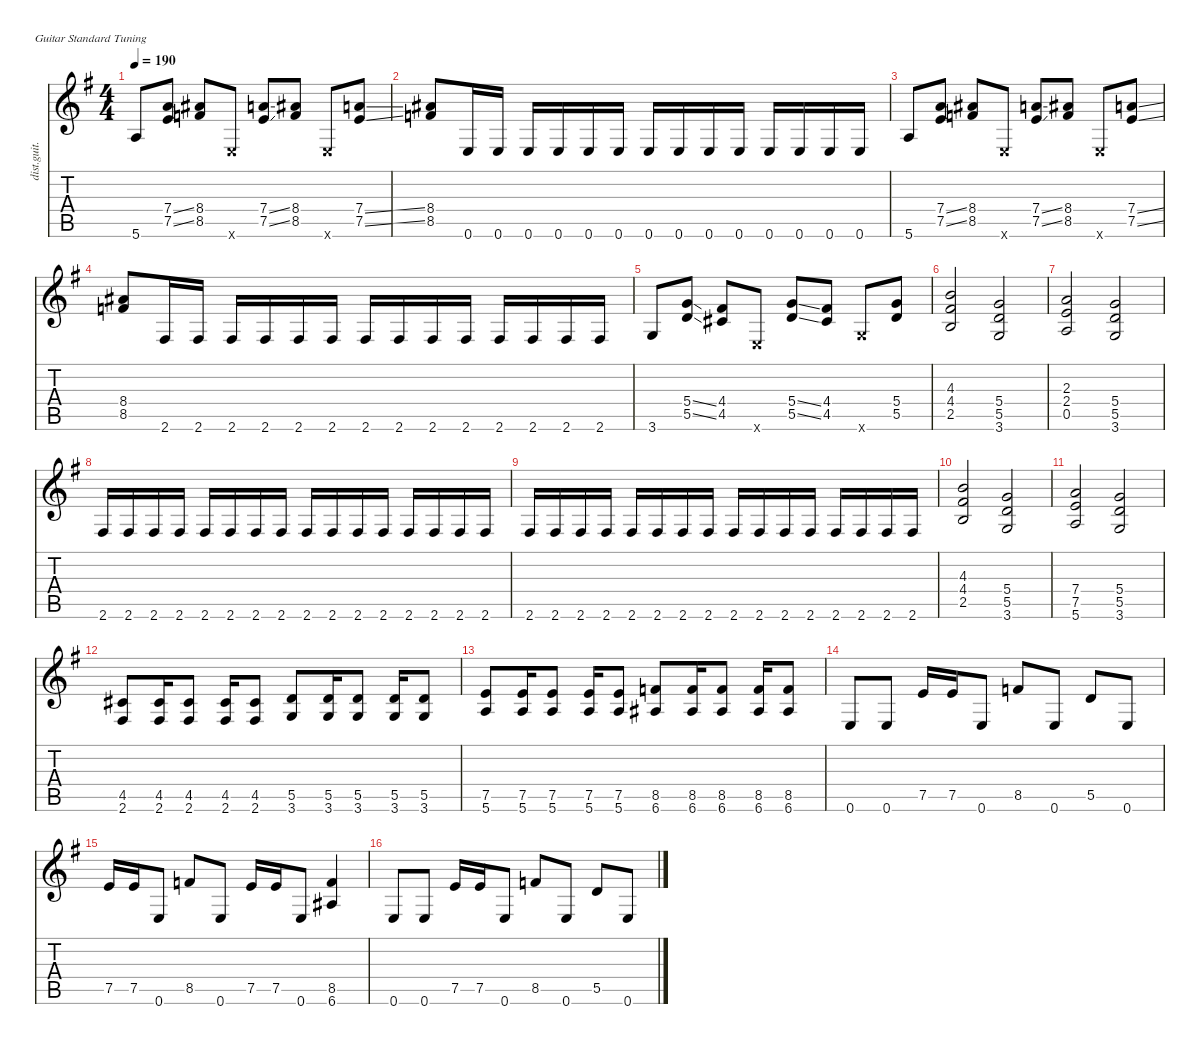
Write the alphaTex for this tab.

\defaultSystemsLayout 4
\hideDynamics
\bracketExtendMode nobrackets
\otherSystemsTrackNameOrientation horizontal
\track ("Guitar 1" "dist.guit.") {instrument distortionguitar}
\staff {score tabs}
\tuning (E4 B3 G3 D3 A2 E2)
\ts (4 4)
\tempo 190
\clef g2
\ks eminor
5.6{acc forcenatural}.8{dy f beam Up} (7.4{ss acc forcenatural} 7.5{ss acc forcenatural}).8{beam Up} (8.4{acc #} 8.5{acc forcenatural}).8{beam Up} 0.6{x acc forcenatural}.8{beam Up} (7.4{ss acc forcenatural} 7.5{ss acc forcenatural}).8{beam Up} (8.4{acc #} 8.5{acc forcenatural}).8{beam Up} 0.6{x acc forcenatural}.8{beam Up} (7.4{ss acc forcenatural} 7.5{ss acc forcenatural}).8{beam Up} |
(8.4{acc #} 8.5{acc forcenatural}).8{beam Up} 0.6{acc forcenatural}.16{beam Up} 0.6{acc forcenatural}.16{beam Up} 0.6{acc forcenatural}.16{beam Up} 0.6{acc forcenatural}.16{beam Up} 0.6{acc forcenatural}.16{beam Up} 0.6{acc forcenatural}.16{beam Up} 0.6{acc forcenatural}.16{beam Up} 0.6{acc forcenatural}.16{beam Up} 0.6{acc forcenatural}.16{beam Up} 0.6{acc forcenatural}.16{beam Up} 0.6{acc forcenatural}.16{beam Up} 0.6{acc forcenatural}.16{beam Up} 0.6{acc forcenatural}.16{beam Up} 0.6{acc forcenatural}.16{beam Up} |
5.6{acc forcenatural}.8{beam Up} (7.4{ss acc forcenatural} 7.5{ss acc forcenatural}).8{beam Up} (8.4{acc #} 8.5{acc forcenatural}).8{beam Up} 0.6{x acc forcenatural}.8{beam Up} (7.4{ss acc forcenatural} 7.5{ss acc forcenatural}).8{beam Up} (8.4{acc #} 8.5{acc forcenatural}).8{beam Up} 0.6{x acc forcenatural}.8{beam Up} (7.4{ss acc forcenatural} 7.5{ss acc forcenatural}).8{beam Up} |
(8.4{acc #} 8.5{acc forcenatural}).8{beam Up} 2.6{acc #}.16{beam Up} 2.6{acc #}.16{beam Up} 2.6{acc #}.16{beam Up} 2.6{acc #}.16{beam Up} 2.6{acc #}.16{beam Up} 2.6{acc #}.16{beam Up} 2.6{acc #}.16{beam Up} 2.6{acc #}.16{beam Up} 2.6{acc #}.16{beam Up} 2.6{acc #}.16{beam Up} 2.6{acc #}.16{beam Up} 2.6{acc #}.16{beam Up} 2.6{acc #}.16{beam Up} 2.6{acc #}.16{beam Up} |
3.6{acc forcenatural}.8{beam Up} (5.4{ss acc forcenatural} 5.5{ss acc forcenatural}).8{beam Up} (4.4{acc #} 4.5{acc #}).8{beam Up} 0.6{x acc forcenatural}.8{beam Up} (5.4{ss acc forcenatural} 5.5{ss acc forcenatural}).8{beam Up} (4.4{acc #} 4.5{acc #}).8{beam Up} 3.6{x acc forcenatural}.8{beam Up} (5.4{acc forcenatural} 5.5{acc forcenatural}).8{beam Up} |
(4.3{acc forcenatural} 4.4{acc #} 2.5{acc forcenatural}).2{beam Up} (5.4{acc forcenatural} 5.5{acc forcenatural} 3.6{acc forcenatural}).2{beam Up} |
(2.3{acc forcenatural} 2.4{acc forcenatural} 0.5{acc forcenatural}).2{beam Up} (5.4{acc forcenatural} 5.5{acc forcenatural} 3.6{acc forcenatural}).2{beam Up} |
2.6{acc #}.16{beam Up} 2.6{acc #}.16{beam Up} 2.6{acc #}.16{beam Up} 2.6{acc #}.16{beam Up} 2.6{acc #}.16{beam Up} 2.6{acc #}.16{beam Up} 2.6{acc #}.16{beam Up} 2.6{acc #}.16{beam Up} 2.6{acc #}.16{beam Up} 2.6{acc #}.16{beam Up} 2.6{acc #}.16{beam Up} 2.6{acc #}.16{beam Up} 2.6{acc #}.16{beam Up} 2.6{acc #}.16{beam Up} 2.6{acc #}.16{beam Up} 2.6{acc #}.16{beam Up} |
2.6{acc #}.16{beam Up} 2.6{acc #}.16{beam Up} 2.6{acc #}.16{beam Up} 2.6{acc #}.16{beam Up} 2.6{acc #}.16{beam Up} 2.6{acc #}.16{beam Up} 2.6{acc #}.16{beam Up} 2.6{acc #}.16{beam Up} 2.6{acc #}.16{beam Up} 2.6{acc #}.16{beam Up} 2.6{acc #}.16{beam Up} 2.6{acc #}.16{beam Up} 2.6{acc #}.16{beam Up} 2.6{acc #}.16{beam Up} 2.6{acc #}.16{beam Up} 2.6{acc #}.16{beam Up} |
(4.3{acc forcenatural} 4.4{acc #} 2.5{acc forcenatural}).2{beam Up} (5.4{acc forcenatural} 5.5{acc forcenatural} 3.6{acc forcenatural}).2{beam Up} |
(7.4{acc forcenatural} 7.5{acc forcenatural} 5.6{acc forcenatural}).2{beam Up} (5.4{acc forcenatural} 5.5{acc forcenatural} 3.6{acc forcenatural}).2{beam Up} |
(4.5{acc #} 2.6{acc #}).8{beam Up} (4.5{acc #} 2.6{acc #}).16{beam Up} (4.5{acc #} 2.6{acc #}).8{beam Up} (4.5{acc #} 2.6{acc #}).16{beam Up} (4.5{acc #} 2.6{acc #}).8{beam Up} (5.5{acc forcenatural} 3.6{acc forcenatural}).8{beam Up} (5.5{acc forcenatural} 3.6{acc forcenatural}).16{beam Up} (5.5{acc forcenatural} 3.6{acc forcenatural}).8{beam Up} (5.5{acc forcenatural} 3.6{acc forcenatural}).16{beam Up} (5.5{acc forcenatural} 3.6{acc forcenatural}).8{beam Up} |
(7.5{acc forcenatural} 5.6{acc forcenatural}).8{beam Up} (7.5{acc forcenatural} 5.6{acc forcenatural}).16{beam Up} (7.5{acc forcenatural} 5.6{acc forcenatural}).8{beam Up} (7.5{acc forcenatural} 5.6{acc forcenatural}).16{beam Up} (7.5{acc forcenatural} 5.6{acc forcenatural}).8{beam Up} (8.5{acc forcenatural} 6.6{acc #}).8{beam Up} (8.5{acc forcenatural} 6.6{acc #}).16{beam Up} (8.5{acc forcenatural} 6.6{acc #}).8{beam Up} (8.5{acc forcenatural} 6.6{acc #}).16{beam Up} (8.5{acc forcenatural} 6.6{acc #}).8{beam Up} |
0.6{acc forcenatural}.8{beam Up} 0.6{acc forcenatural}.8{beam Up} 7.5{acc forcenatural}.16{beam Up} 7.5{acc forcenatural}.16{beam Up} 0.6{acc forcenatural}.8{beam Up} 8.5{acc forcenatural}.8{beam Up} 0.6{acc forcenatural}.8{beam Up} 5.5{acc forcenatural}.8{beam Up} 0.6{acc forcenatural}.8{beam Up} |
7.5{acc forcenatural}.16{beam Up} 7.5{acc forcenatural}.16{beam Up} 0.6{acc forcenatural}.8{beam Up} 8.5{acc forcenatural}.8{beam Up} 0.6{acc forcenatural}.8{beam Up} 7.5{acc forcenatural}.16{beam Up} 7.5{acc forcenatural}.16{beam Up} 0.6{acc forcenatural}.8{beam Up} (8.5{acc forcenatural} 6.6{acc #}).4{beam Up} |
0.6{acc forcenatural}.8{beam Up} 0.6{acc forcenatural}.8{beam Up} 7.5{acc forcenatural}.16{beam Up} 7.5{acc forcenatural}.16{beam Up} 0.6{acc forcenatural}.8{beam Up} 8.5{acc forcenatural}.8{beam Up} 0.6{acc forcenatural}.8{beam Up} 5.5{acc forcenatural}.8{beam Up} 0.6{acc forcenatural}.8{beam Up}
